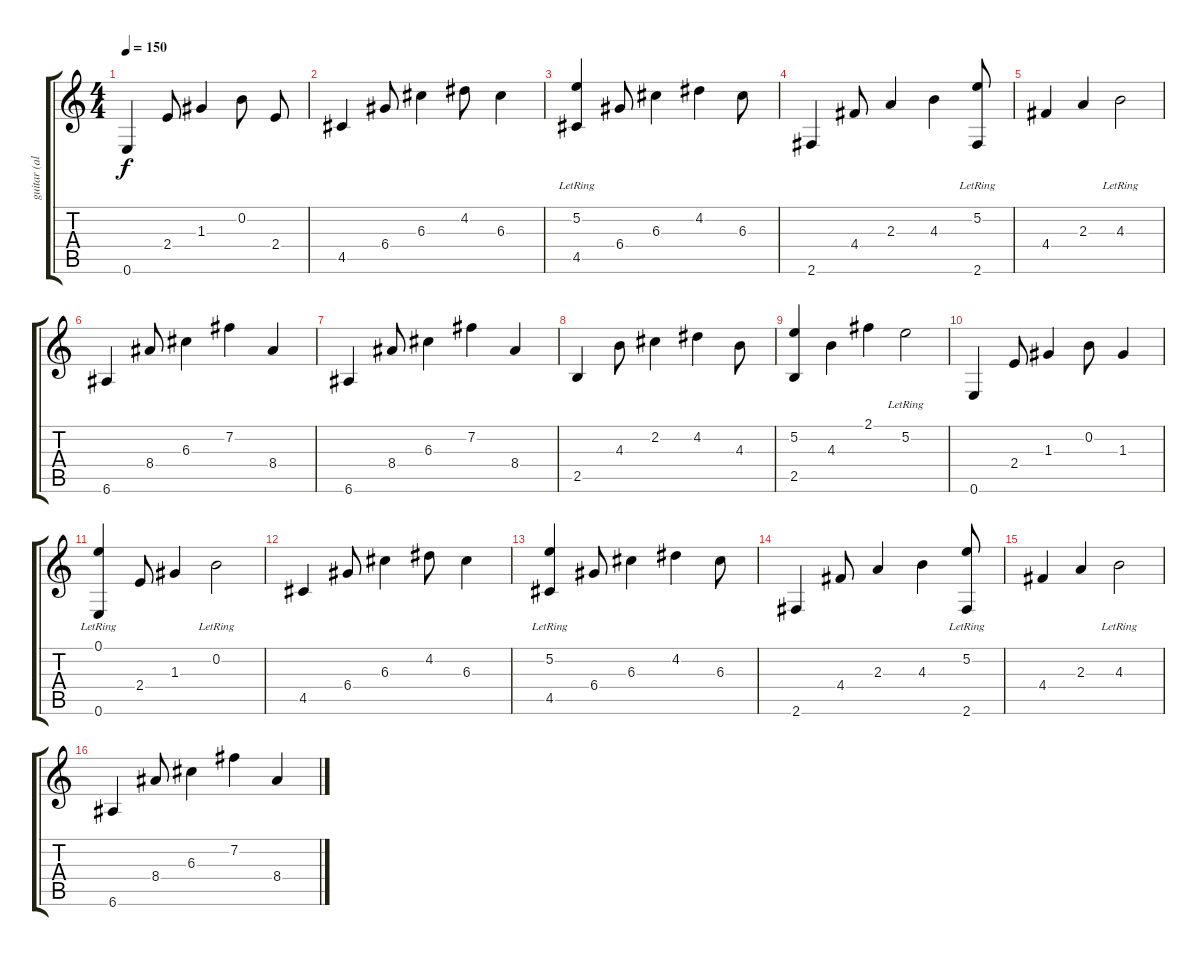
\track ("guitar (aldow)" "guitar (al") {instrument acousticguitarsteel}
\staff {score tabs}
\tuning (E4 B3 G3 D3 A2 E2) {hide}
\ts (4 4)
\tempo 150
\clef g2
\ks c
0.6.4{dy f} 2.4.8 1.3.4 0.2.8 2.4.8 |
4.5.4 6.4.8 6.3.4 4.2.8 6.3.4 |
(5.2{lr} 4.5).4 6.4.8 6.3.4 4.2.4 6.3.8 |
2.6.4 4.4.8 2.3.4 4.3.4 (5.2{lr} 2.6).8 |
4.4.4 2.3.4 4.3{lr}.2 |
6.6.4 8.4.8 6.3.4 7.2.4 8.4.4 |
6.6.4 8.4.8 6.3.4 7.2.4 8.4.4 |
2.5.4 4.3.8 2.2.4 4.2.4 4.3.8 |
(5.2 2.5).4 4.3.4 2.1.4 5.2{lr}.2 |
0.6.4 2.4.8 1.3.4 0.2.8 1.3.4 |
(0.1{lr} 0.6).4 2.4.8 1.3.4 0.2{lr}.2 |
4.5.4 6.4.8 6.3.4 4.2.8 6.3.4 |
(5.2 4.5{lr}).4 6.4.8 6.3.4 4.2.4 6.3.8 |
2.6.4 4.4.8 2.3.4 4.3.4 (5.2{lr} 2.6).8 |
4.4.4 2.3.4 4.3{lr}.2 |
6.6.4 8.4.8 6.3.4 7.2.4 8.4.4
